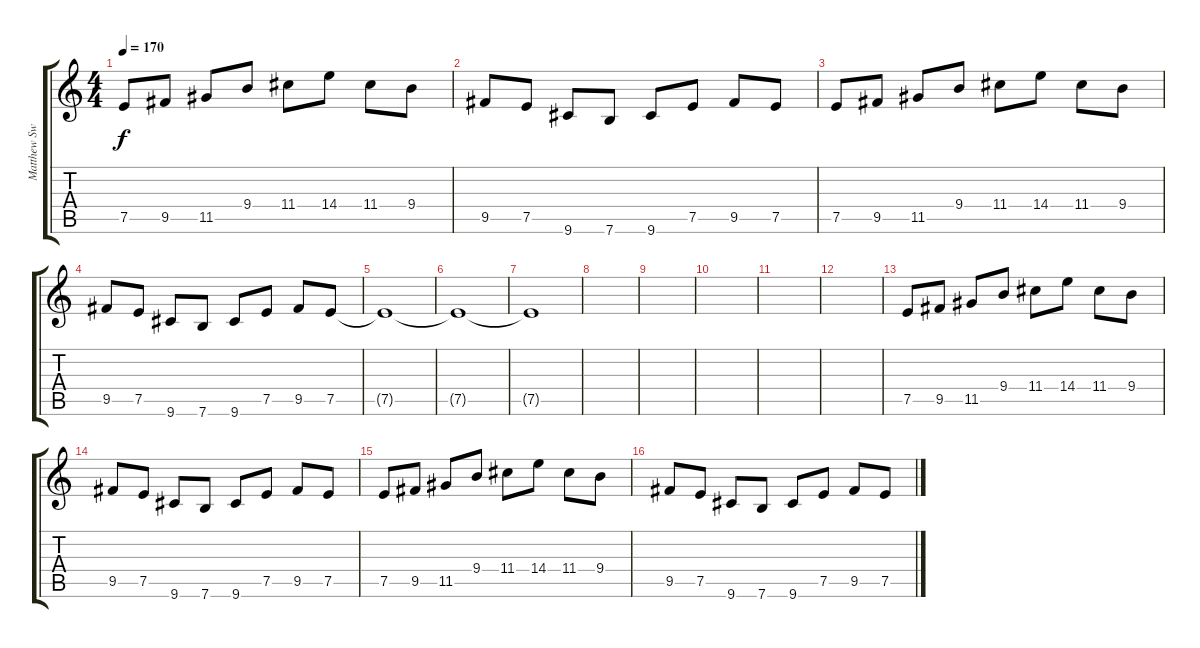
\track ("Matthew Swinnerton" "Matthew Sw") {instrument distortionguitar}
\staff {score tabs}
\tuning (E4 B3 G3 D3 A2 E2) {hide}
\ts (4 4)
\tempo 170
\clef g2
\ks c
7.5.8{dy f} 9.5.8 11.5.8 9.4.8 11.4.8 14.4.8 11.4.8 9.4.8 |
9.5.8 7.5.8 9.6.8 7.6.8 9.6.8 7.5.8 9.5.8 7.5.8 |
7.5.8 9.5.8 11.5.8 9.4.8 11.4.8 14.4.8 11.4.8 9.4.8 |
9.5.8 7.5.8 9.6.8 7.6.8 9.6.8 7.5.8 9.5.8 7.5.8 |
7.5{t}.1 |
7.5{t}.1 |
7.5{t}.1 |
|
|
|
|
|
7.5.8 9.5.8 11.5.8 9.4.8 11.4.8 14.4.8 11.4.8 9.4.8 |
9.5.8 7.5.8 9.6.8 7.6.8 9.6.8 7.5.8 9.5.8 7.5.8 |
7.5.8 9.5.8 11.5.8 9.4.8 11.4.8 14.4.8 11.4.8 9.4.8 |
9.5.8 7.5.8 9.6.8 7.6.8 9.6.8 7.5.8 9.5.8 7.5.8
